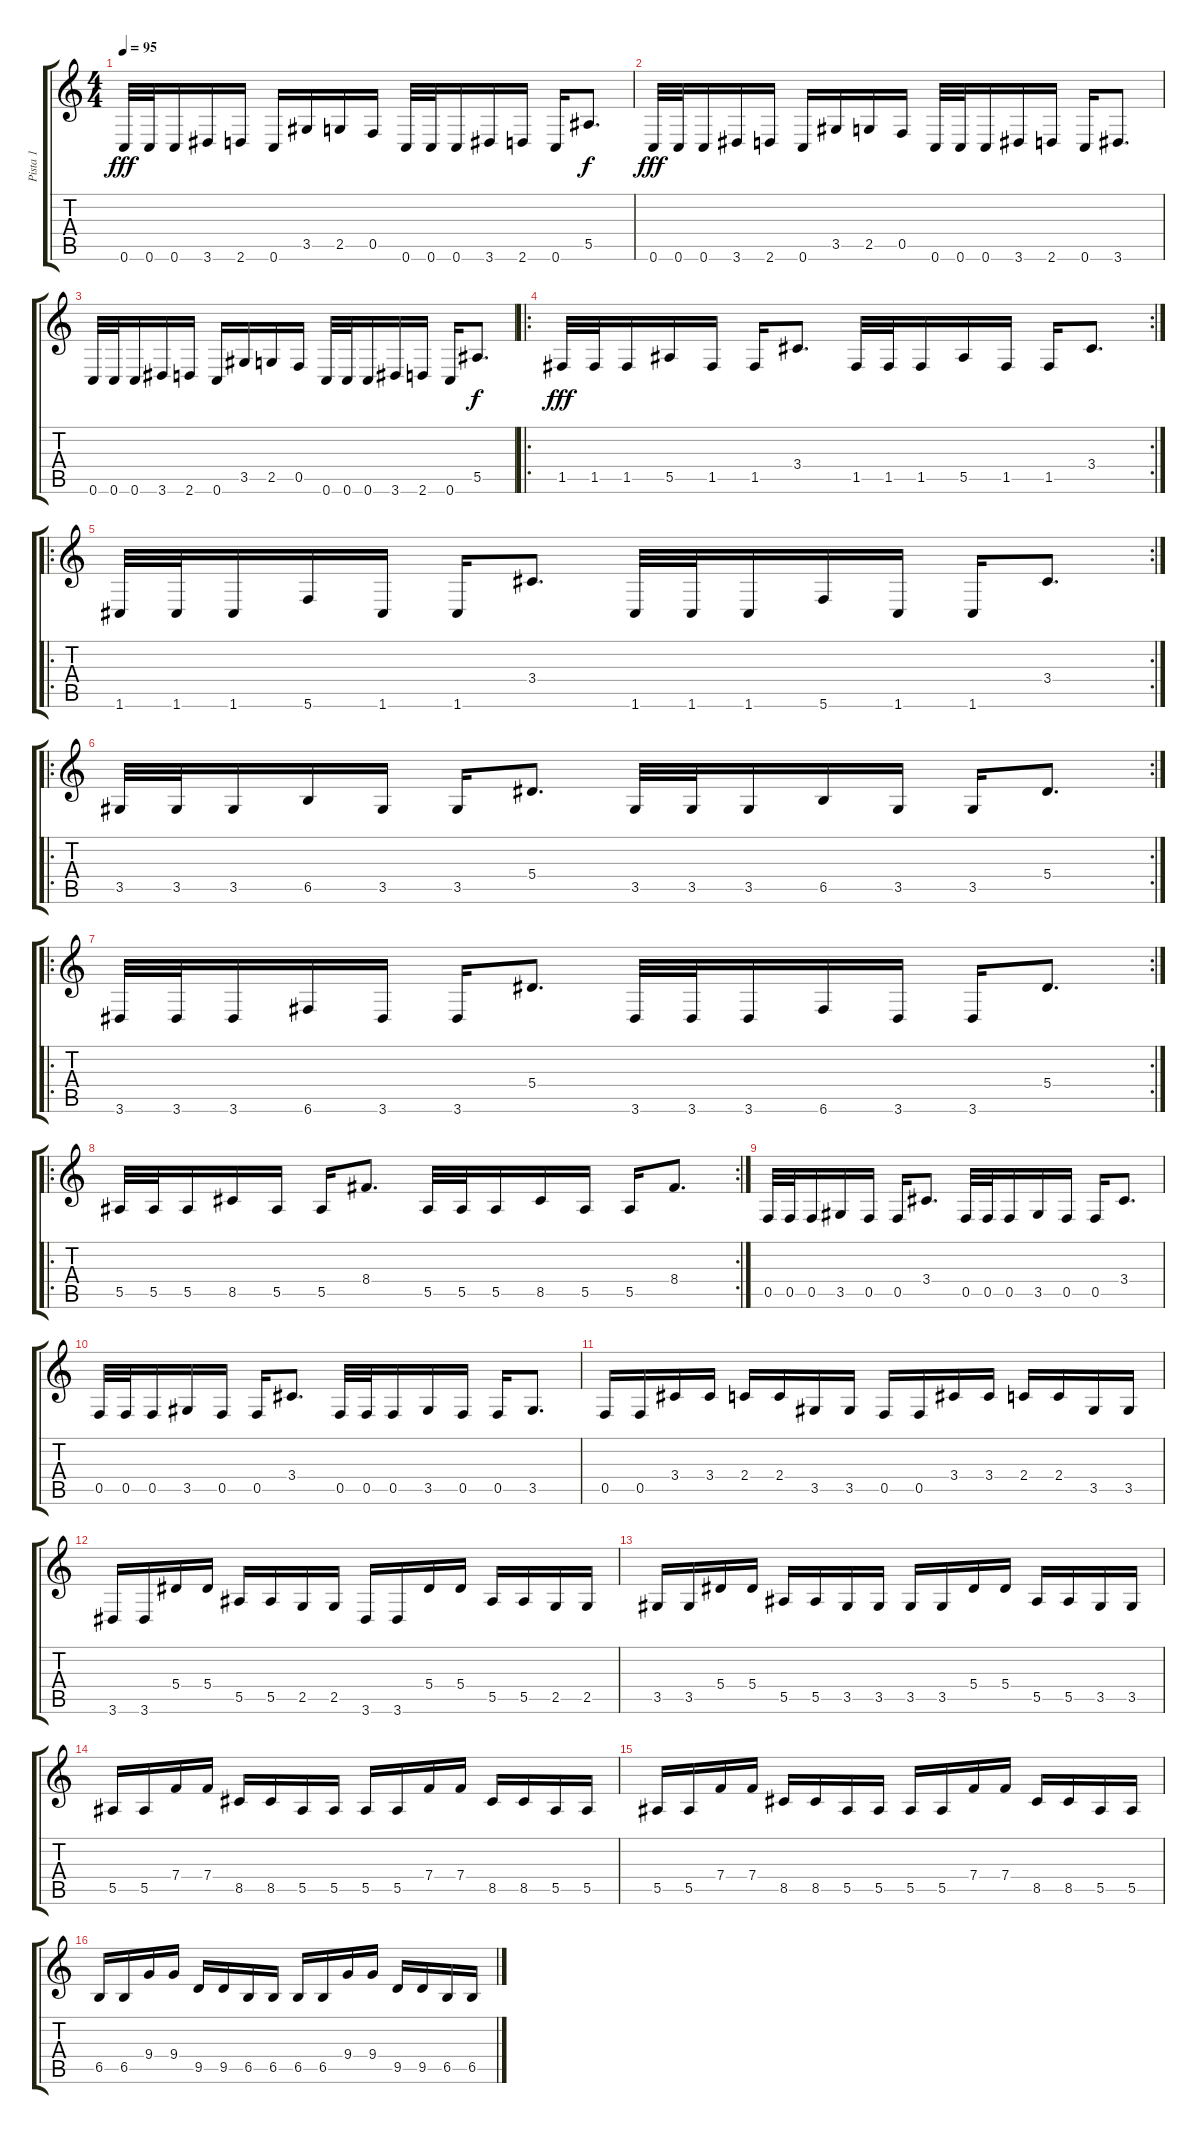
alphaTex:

\track ("Pista 1" "Pista 1") {instrument distortionguitar}
\staff {score tabs}
\tuning (C4 G3 Eb3 Bb2 F2 C2) {hide}
\ts (4 4)
\tempo 95
\clef g2
\ks c
0.6.32{dy fff} 0.6.32 0.6.16 3.6.16 2.6.16 0.6.16 3.5.16 2.5.16 0.5.16 0.6.32 0.6.32 0.6.16 3.6.16 2.6.16 0.6.16 5.5.8{d dy f} |
0.6.32{dy fff} 0.6.32 0.6.16 3.6.16 2.6.16 0.6.16 3.5.16 2.5.16 0.5.16 0.6.32 0.6.32 0.6.16 3.6.16 2.6.16 0.6.16 3.6.8{d} |
0.6.32 0.6.32 0.6.16 3.6.16 2.6.16 0.6.16 3.5.16 2.5.16 0.5.16 0.6.32 0.6.32 0.6.16 3.6.16 2.6.16 0.6.16 5.5.8{d dy f} |
\ro
\rc 2
1.5.32{dy fff} 1.5.32 1.5.16 5.5.16 1.5.16 1.5.16 3.4.8{d} 1.5.32 1.5.32 1.5.16 5.5.16 1.5.16 1.5.16 3.4.8{d} |
\ro
\rc 2
1.6.32 1.6.32 1.6.16 5.6.16 1.6.16 1.6.16 3.4.8{d} 1.6.32 1.6.32 1.6.16 5.6.16 1.6.16 1.6.16 3.4.8{d} |
\ro
\rc 2
3.5.32 3.5.32 3.5.16 6.5.16 3.5.16 3.5.16 5.4.8{d} 3.5.32 3.5.32 3.5.16 6.5.16 3.5.16 3.5.16 5.4.8{d} |
\ro
\rc 2
3.6.32 3.6.32 3.6.16 6.6.16 3.6.16 3.6.16 5.4.8{d} 3.6.32 3.6.32 3.6.16 6.6.16 3.6.16 3.6.16 5.4.8{d} |
\ro
\rc 2
5.5.32 5.5.32 5.5.16 8.5.16 5.5.16 5.5.16 8.4.8{d} 5.5.32 5.5.32 5.5.16 8.5.16 5.5.16 5.5.16 8.4.8{d} |
0.5.32 0.5.32 0.5.16 3.5.16 0.5.16 0.5.16 3.4.8{d} 0.5.32 0.5.32 0.5.16 3.5.16 0.5.16 0.5.16 3.4.8{d} |
0.5.32 0.5.32 0.5.16 3.5.16 0.5.16 0.5.16 3.4.8{d} 0.5.32 0.5.32 0.5.16 3.5.16 0.5.16 0.5.16 3.5.8{d} |
0.5.16 0.5.16 3.4.16 3.4.16 2.4.16 2.4.16 3.5.16 3.5.16 0.5.16 0.5.16 3.4.16 3.4.16 2.4.16 2.4.16 3.5.16 3.5.16 |
3.6.16 3.6.16 5.4.16 5.4.16 5.5.16 5.5.16 2.5.16 2.5.16 3.6.16 3.6.16 5.4.16 5.4.16 5.5.16 5.5.16 2.5.16 2.5.16 |
3.5.16 3.5.16 5.4.16 5.4.16 5.5.16 5.5.16 3.5.16 3.5.16 3.5.16 3.5.16 5.4.16 5.4.16 5.5.16 5.5.16 3.5.16 3.5.16 |
5.5.16 5.5.16 7.4.16 7.4.16 8.5.16 8.5.16 5.5.16 5.5.16 5.5.16 5.5.16 7.4.16 7.4.16 8.5.16 8.5.16 5.5.16 5.5.16 |
5.5.16 5.5.16 7.4.16 7.4.16 8.5.16 8.5.16 5.5.16 5.5.16 5.5.16 5.5.16 7.4.16 7.4.16 8.5.16 8.5.16 5.5.16 5.5.16 |
6.5.16 6.5.16 9.4.16 9.4.16 9.5.16 9.5.16 6.5.16 6.5.16 6.5.16 6.5.16 9.4.16 9.4.16 9.5.16 9.5.16 6.5.16 6.5.16
